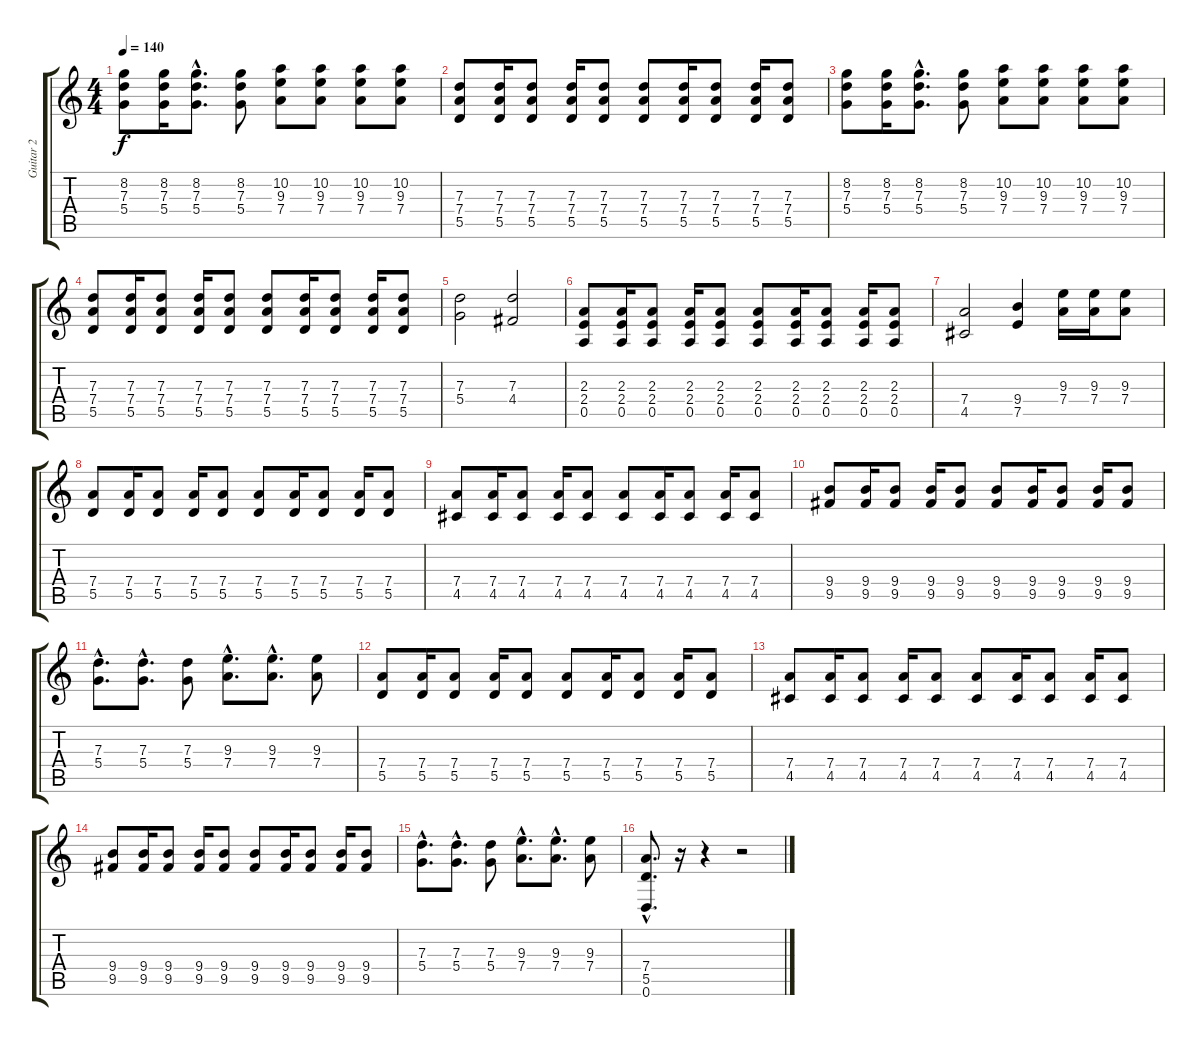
\track ("Guitar 2" "Guitar 2") {instrument distortionguitar}
\staff {score tabs}
\tuning (E4 B3 G3 D3 A2 D2) {hide}
\ts (4 4)
\tempo 140
\clef g2
\ks c
(8.2 7.3 5.4).8{dy f} (8.2 7.3 5.4).16 (8.2{hac} 7.3{hac} 5.4{hac}).8{d} (8.2 7.3 5.4).8 (10.2 9.3 7.4).8 (10.2 9.3 7.4).8 (10.2 9.3 7.4).8 (10.2 9.3 7.4).8 |
(7.3 7.4 5.5).8 (7.3 7.4 5.5).16 (7.3 7.4 5.5).8 (7.3 7.4 5.5).16 (7.3 7.4 5.5).8 (7.3 7.4 5.5).8 (7.3 7.4 5.5).16 (7.3 7.4 5.5).8 (7.3 7.4 5.5).16 (7.3 7.4 5.5).8 |
(8.2 7.3 5.4).8 (8.2 7.3 5.4).16 (8.2{hac} 7.3{hac} 5.4{hac}).8{d} (8.2 7.3 5.4).8 (10.2 9.3 7.4).8 (10.2 9.3 7.4).8 (10.2 9.3 7.4).8 (10.2 9.3 7.4).8 |
(7.3 7.4 5.5).8 (7.3 7.4 5.5).16 (7.3 7.4 5.5).8 (7.3 7.4 5.5).16 (7.3 7.4 5.5).8 (7.3 7.4 5.5).8 (7.3 7.4 5.5).16 (7.3 7.4 5.5).8 (7.3 7.4 5.5).16 (7.3 7.4 5.5).8 |
(7.3 5.4).2 (7.3 4.4).2 |
(2.3 2.4 0.5).8 (2.3 2.4 0.5).16 (2.3 2.4 0.5).8 (2.3 2.4 0.5).16 (2.3 2.4 0.5).8 (2.3 2.4 0.5).8 (2.3 2.4 0.5).16 (2.3 2.4 0.5).8 (2.3 2.4 0.5).16 (2.3 2.4 0.5).8 |
(7.4 4.5).2 (9.4 7.5).4 (9.3 7.4).16 (9.3 7.4).16 (9.3 7.4).8 |
(7.4 5.5).8 (7.4 5.5).16 (7.4 5.5).8 (7.4 5.5).16 (7.4 5.5).8 (7.4 5.5).8 (7.4 5.5).16 (7.4 5.5).8 (7.4 5.5).16 (7.4 5.5).8 |
(7.4 4.5).8 (7.4 4.5).16 (7.4 4.5).8 (7.4 4.5).16 (7.4 4.5).8 (7.4 4.5).8 (7.4 4.5).16 (7.4 4.5).8 (7.4 4.5).16 (7.4 4.5).8 |
(9.4 9.5).8 (9.4 9.5).16 (9.4 9.5).8 (9.4 9.5).16 (9.4 9.5).8 (9.4 9.5).8 (9.4 9.5).16 (9.4 9.5).8 (9.4 9.5).16 (9.4 9.5).8 |
(7.3{hac} 5.4{hac}).8{d} (7.3{hac} 5.4{hac}).8{d} (7.3 5.4).8 (9.3{hac} 7.4{hac}).8{d} (9.3{hac} 7.4{hac}).8{d} (9.3 7.4).8 |
(7.4 5.5).8 (7.4 5.5).16 (7.4 5.5).8 (7.4 5.5).16 (7.4 5.5).8 (7.4 5.5).8 (7.4 5.5).16 (7.4 5.5).8 (7.4 5.5).16 (7.4 5.5).8 |
(7.4 4.5).8 (7.4 4.5).16 (7.4 4.5).8 (7.4 4.5).16 (7.4 4.5).8 (7.4 4.5).8 (7.4 4.5).16 (7.4 4.5).8 (7.4 4.5).16 (7.4 4.5).8 |
(9.4 9.5).8 (9.4 9.5).16 (9.4 9.5).8 (9.4 9.5).16 (9.4 9.5).8 (9.4 9.5).8 (9.4 9.5).16 (9.4 9.5).8 (9.4 9.5).16 (9.4 9.5).8 |
(7.3{hac} 5.4{hac}).8{d} (7.3{hac} 5.4{hac}).8{d} (7.3 5.4).8 (9.3{hac} 7.4{hac}).8{d} (9.3{hac} 7.4{hac}).8{d} (9.3 7.4).8 |
(7.4{hac} 5.5{hac} 0.6{hac}).8{d} r.16 r.4 r.2
